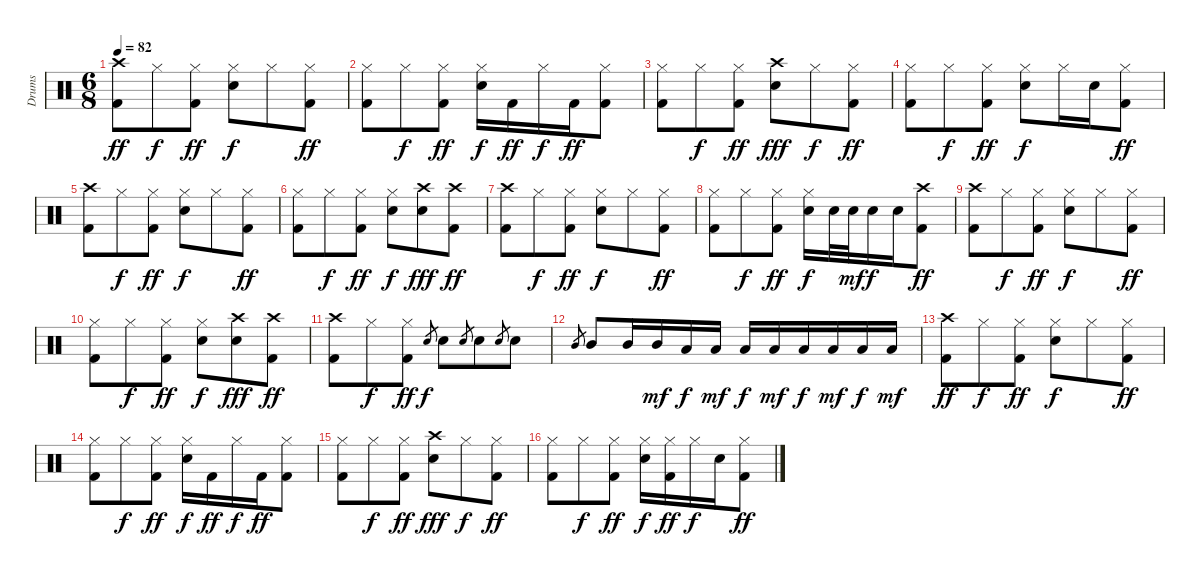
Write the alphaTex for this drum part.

\track ("Drums" "Drums") {instrument percussion}
\staff {score}
\articulation defaults
\ts (6 8)
\tempo 82
\clef neutral
\ks c
("Crash high (hit)" "Kick (hit) 2").8{dy ff} "Hi-Hat (closed)".8{dy f} ("Hi-Hat (closed)" "Kick (hit) 2").8{dy ff} ("Hi-Hat (closed)" "Snare (hit) 2").8{dy f} "Hi-Hat (closed)".8 ("Hi-Hat (closed)" "Kick (hit) 2").8{dy ff} |
("Hi-Hat (closed)" "Kick (hit) 2").8 "Hi-Hat (closed)".8{dy f} ("Hi-Hat (closed)" "Kick (hit) 2").8{dy ff} ("Hi-Hat (closed)" "Snare (hit) 2").16{dy f} "Kick (hit) 2".16{dy ff} "Hi-Hat (closed)".16{dy f} "Kick (hit) 2".16{dy ff} ("Hi-Hat (closed)" "Kick (hit) 2").8 |
("Hi-Hat (closed)" "Kick (hit) 2").8 "Hi-Hat (closed)".8{dy f} ("Hi-Hat (closed)" "Kick (hit) 2").8{dy ff} ("Crash high (hit)" "Snare (hit) 2").8{dy fff} "Hi-Hat (closed)".8{dy f} ("Hi-Hat (closed)" "Kick (hit) 2").8{dy ff} |
("Hi-Hat (closed)" "Kick (hit) 2").8 "Hi-Hat (closed)".8{dy f} ("Hi-Hat (closed)" "Kick (hit) 2").8{dy ff} ("Hi-Hat (closed)" "Snare (hit) 2").8{dy f} "Hi-Hat (closed)".16 "Snare (hit) 2".16 ("Hi-Hat (closed)" "Kick (hit) 2").8{dy ff} |
("Crash high (hit)" "Kick (hit) 2").8 "Hi-Hat (closed)".8{dy f} ("Hi-Hat (closed)" "Kick (hit) 2").8{dy ff} ("Hi-Hat (closed)" "Snare (hit) 2").8{dy f} "Hi-Hat (closed)".8 ("Hi-Hat (closed)" "Kick (hit) 2").8{dy ff} |
("Hi-Hat (closed)" "Kick (hit) 2").8 "Hi-Hat (closed)".8{dy f} ("Hi-Hat (closed)" "Kick (hit) 2").8{dy ff} ("Hi-Hat (closed)" "Snare (hit) 2").8{dy f} ("Crash high (hit)" "Snare (hit) 2").8{dy fff} ("Crash high (hit)" "Kick (hit) 2").8{dy ff} |
("Crash high (hit)" "Kick (hit) 2").8 "Hi-Hat (closed)".8{dy f} ("Hi-Hat (closed)" "Kick (hit) 2").8{dy ff} ("Hi-Hat (closed)" "Snare (hit) 2").8{dy f} "Hi-Hat (closed)".8 ("Hi-Hat (closed)" "Kick (hit) 2").8{dy ff} |
("Hi-Hat (closed)" "Kick (hit) 2").8 "Hi-Hat (closed)".8{dy f} ("Hi-Hat (closed)" "Kick (hit) 2").8{dy ff} ("Hi-Hat (closed)" "Snare (hit) 2").16{dy f} "Snare (hit) 2".32 "Snare (hit) 2".32{dy mf} "Snare (hit) 2".16{dy f} "Snare (hit) 2".16 ("Crash high (hit)" "Kick (hit) 2").8{dy ff} |
("Crash high (hit)" "Kick (hit) 2").8 "Hi-Hat (closed)".8{dy f} ("Hi-Hat (closed)" "Kick (hit) 2").8{dy ff} ("Hi-Hat (closed)" "Snare (hit) 2").8{dy f} "Hi-Hat (closed)".8 ("Hi-Hat (closed)" "Kick (hit) 2").8{dy ff} |
("Hi-Hat (closed)" "Kick (hit) 2").8 "Hi-Hat (closed)".8{dy f} ("Hi-Hat (closed)" "Kick (hit) 2").8{dy ff} ("Hi-Hat (closed)" "Snare (hit) 2").8{dy f} ("Crash high (hit)" "Snare (hit) 2").8{dy fff} ("Crash high (hit)" "Kick (hit) 2").8{dy ff} |
("Crash high (hit)" "Kick (hit) 2").8 "Hi-Hat (closed)".8{dy f} ("Hi-Hat (closed)" "Kick (hit) 2").8{dy ff} "Snare (hit) 2".8{gr dy f} "Snare (hit) 2".8 "Snare (hit) 2".8{gr} "Snare (hit) 2".8 "Snare (hit) 2".8{gr} "Snare (hit) 2".8 |
"Mid Tom (hit)".8{gr} "Mid Tom (hit)".8 "Mid Tom (hit)".16 "Mid Tom (hit)".16{dy mf} "Low Tom (hit)".16{dy f} "Low Tom (hit)".16{dy mf} "Low Tom (hit)".16{dy f} "Low Tom (hit)".16{dy mf} "Low Floor Tom (hit)".16{dy f} "Low Floor Tom (hit)".16{dy mf} "Low Floor Tom (hit)".16{dy f} "Low Floor Tom (hit)".16{dy mf} |
("Crash high (hit)" "Kick (hit) 2").8{dy ff} "Hi-Hat (closed)".8{dy f} ("Hi-Hat (closed)" "Kick (hit) 2").8{dy ff} ("Hi-Hat (closed)" "Snare (hit) 2").8{dy f} "Hi-Hat (closed)".8 ("Hi-Hat (closed)" "Kick (hit) 2").8{dy ff} |
("Hi-Hat (closed)" "Kick (hit) 2").8 "Hi-Hat (closed)".8{dy f} ("Hi-Hat (closed)" "Kick (hit) 2").8{dy ff} ("Hi-Hat (closed)" "Snare (hit) 2").16{dy f} "Kick (hit) 2".16{dy ff} "Hi-Hat (closed)".16{dy f} "Kick (hit) 2".16{dy ff} ("Hi-Hat (closed)" "Kick (hit) 2").8 |
("Hi-Hat (closed)" "Kick (hit) 2").8 "Hi-Hat (closed)".8{dy f} ("Hi-Hat (closed)" "Kick (hit) 2").8{dy ff} ("Crash high (hit)" "Snare (hit) 2").8{dy fff} "Hi-Hat (closed)".8{dy f} ("Hi-Hat (closed)" "Kick (hit) 2").8{dy ff} |
("Hi-Hat (closed)" "Kick (hit) 2").8 "Hi-Hat (closed)".8{dy f} ("Hi-Hat (closed)" "Kick (hit) 2").8{dy ff} ("Hi-Hat (closed)" "Snare (hit) 2").16{dy f} ("Hi-Hat (closed)" "Kick (hit) 2").16{dy ff} "Hi-Hat (closed)".16{dy f} "Snare (hit) 2".16 ("Hi-Hat (closed)" "Kick (hit) 2").8{dy ff}
